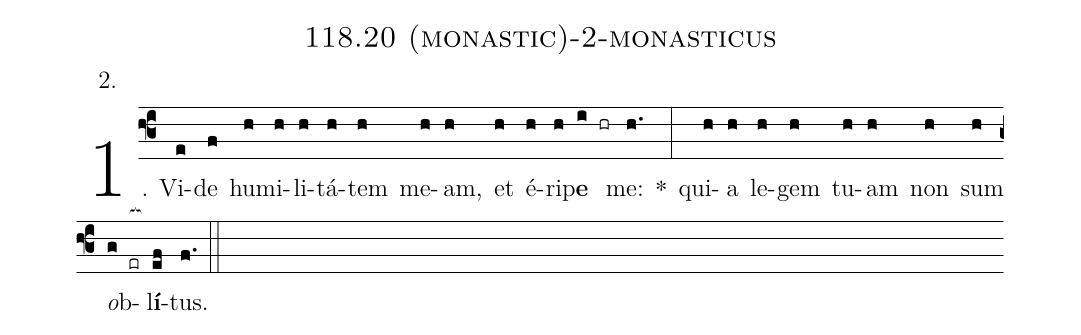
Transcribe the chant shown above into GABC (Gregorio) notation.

name: 118.20 (monastic)-2-monasticus;
annotation: 2.;
%%
(f3)1. Vi(e)de(f) hu(h)mi(h)li(h)tá(h)tem(h) me(h)am,(h) et(h) é(h)ri(h)p<b>e</b>(i hr) me:(h.) *(:) qui(h)a(h) le(h)gem(h) tu(h)am(h) non(h) sum(h) <i>o</i>b(g er[ocb:1{])l<b>í</b>(ef[ocb:0}])tus.(f.) (::)
